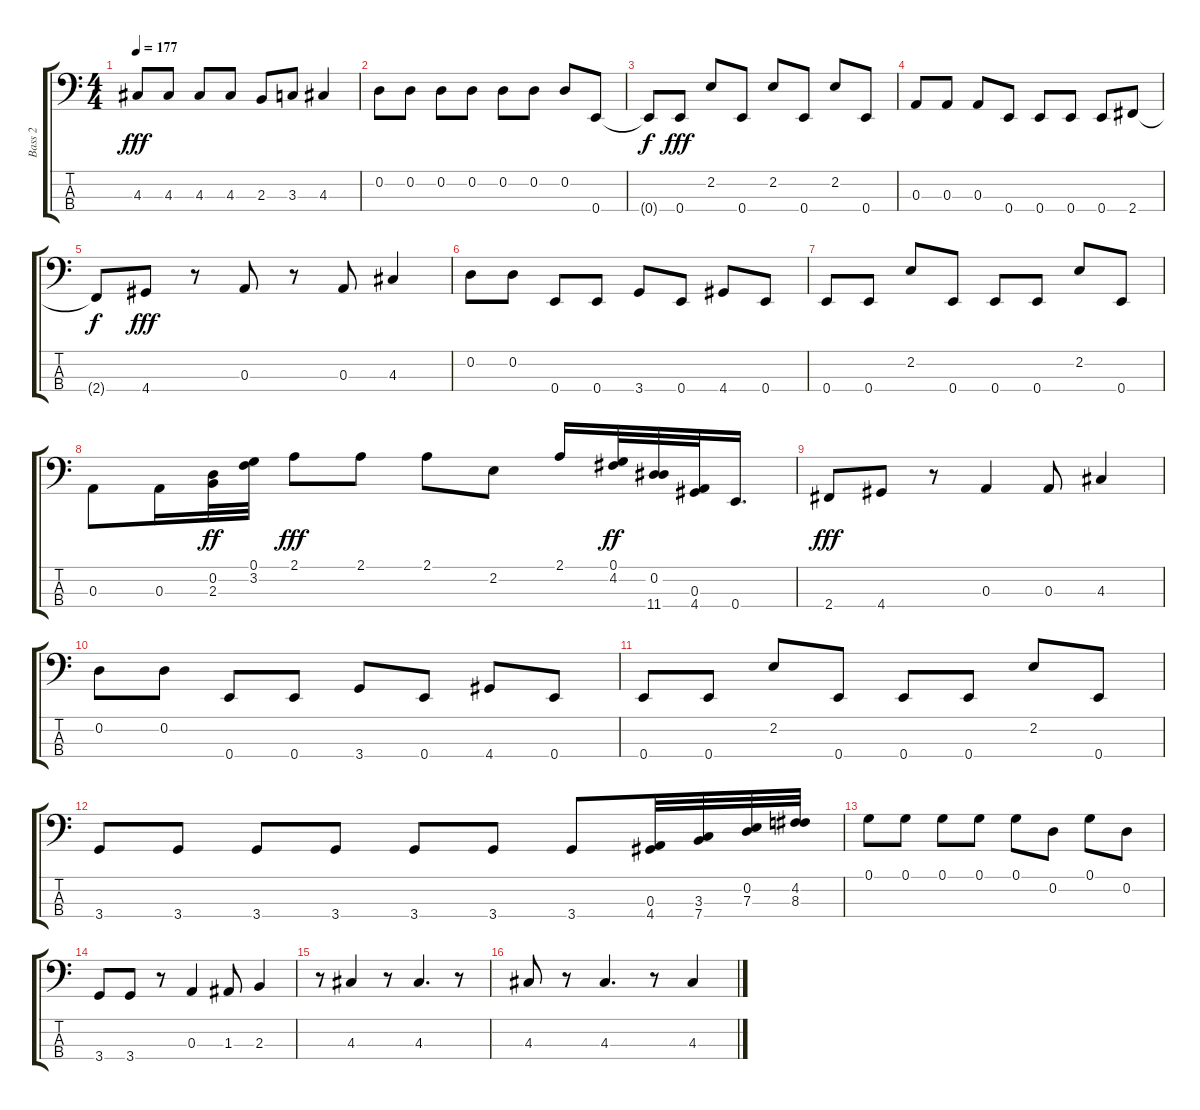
\track ("Bass 2" "Bass 2") {instrument electricbasspick}
\staff {score tabs}
\tuning (G2 D2 A1 E1) {hide}
\ts (4 4)
\tempo 177
\clef f4
\ks c
4.3.8{dy fff} 4.3.8 4.3.8 4.3.8 2.3.8 3.3.8 4.3.4 |
0.2.8 0.2.8 0.2.8 0.2.8 0.2.8 0.2.8 0.2.8 0.4.8 |
0.4{t}.8{dy f} 0.4.8{dy fff} 2.2.8 0.4.8 2.2.8 0.4.8 2.2.8 0.4.8 |
0.3.8 0.3.8 0.3.8 0.4.8 0.4.8 0.4.8 0.4.8 2.4.8 |
2.4{t}.8{dy f} 4.4.8{dy fff} r.8 0.3.8 r.8 0.3.8 4.3.4 |
0.2.8 0.2.8 0.4.8 0.4.8 3.4.8 0.4.8 4.4.8 0.4.8 |
0.4.8 0.4.8 2.2.8 0.4.8 0.4.8 0.4.8 2.2.8 0.4.8 |
0.3.8 0.3.16 (0.2 2.3).32{dy ff} (0.1 3.2).32 2.1.8{dy fff} 2.1.8 2.1.8 2.2.8 2.1.16 (0.1 4.2).32{dy ff} (0.2 11.4).32 (0.3 4.4).32 0.4.16{d} |
2.4.8{dy fff} 4.4.8 r.8 0.3.4 0.3.8 4.3.4 |
0.2.8 0.2.8 0.4.8 0.4.8 3.4.8 0.4.8 4.4.8 0.4.8 |
0.4.8 0.4.8 2.2.8 0.4.8 0.4.8 0.4.8 2.2.8 0.4.8 |
3.4.8 3.4.8 3.4.8 3.4.8 3.4.8 3.4.8 3.4.8 (0.3 4.4).32 (3.3 7.4).32 (0.2 7.3).32 (4.2 8.3).32 |
0.1.8 0.1.8 0.1.8 0.1.8 0.1.8 0.2.8 0.1.8 0.2.8 |
3.4.8 3.4.8 r.8 0.3.4 1.3.8 2.3.4 |
r.8 4.3.4 r.8 4.3.4{d} r.8 |
4.3.8 r.8 4.3.4{d} r.8 4.3.4
